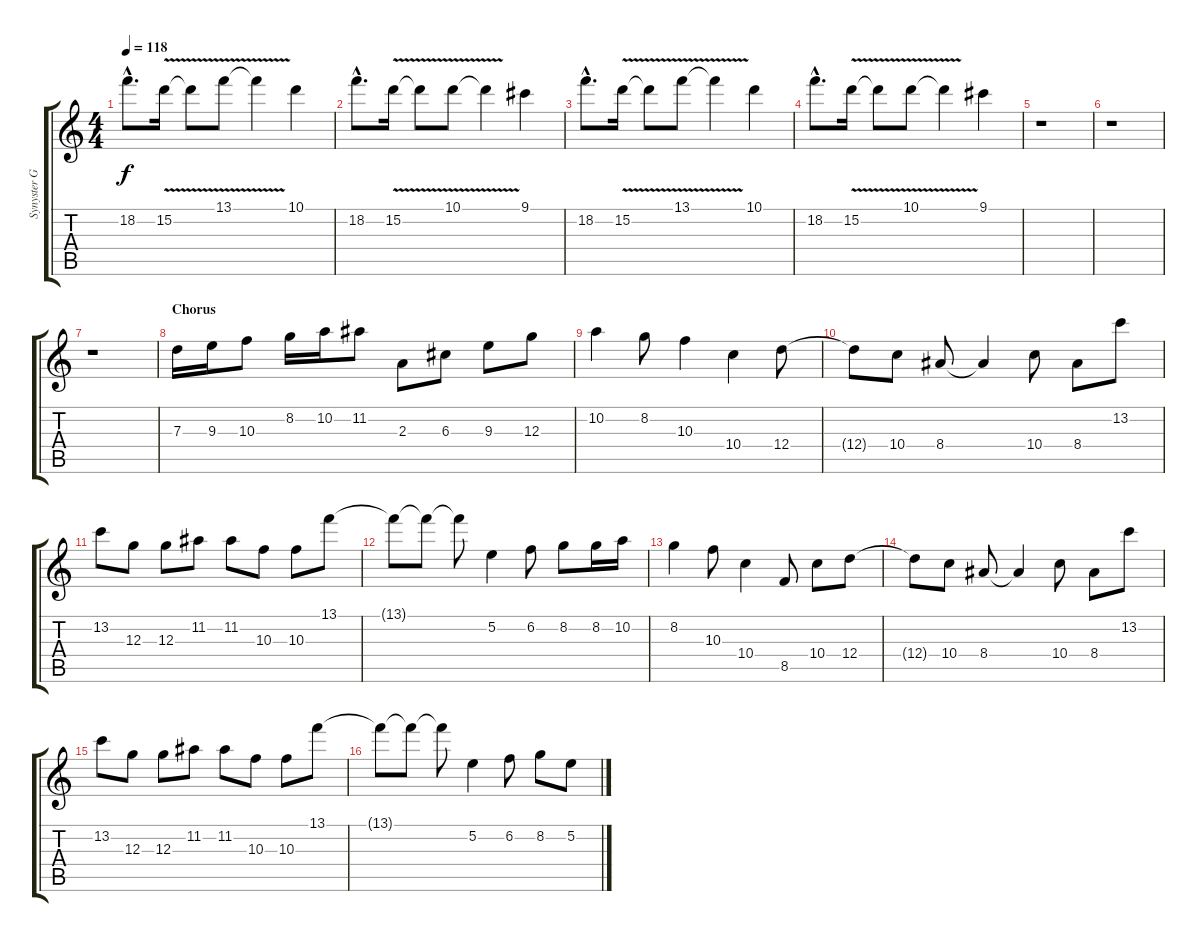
\track ("Synyster Gates" "Synyster G") {instrument distortionguitar}
\staff {score tabs}
\tuning (E4 B3 G3 D3 A2 D2) {hide}
\ts (4 4)
\tempo 118
\clef g2
\ks c
18.2{hac}.8{d dy f} 15.2{v}.16 15.2{t}.8 13.1{v}.8 13.1{t}.4 10.1.4 |
18.2{hac}.8{d} 15.2{v}.16 15.2{t}.8 10.1{v}.8 10.1{t}.4 9.1.4 |
18.2{hac}.8{d} 15.2{v}.16 15.2{t}.8 13.1{v}.8 13.1{t}.4 10.1.4 |
18.2{hac}.8{d} 15.2{v}.16 15.2{t}.8 10.1{v}.8 10.1{t}.4 9.1.4 |
r.1 |
r.1 |
r.1 |
\section ("" "Chorus")
7.3.16{volume 16} 9.3.16 10.3.8 8.2.16 10.2.16 11.2.8 2.3.8 6.3.8 9.3.8 12.3.8 |
10.2.4 8.2.8 10.3.4 10.4.4 12.4.8 |
12.4{t}.8 10.4.8 8.4.8 8.4{t}.4 10.4.8 8.4.8 13.2.8 |
13.2.8 12.3.8 12.3.8 11.2.8 11.2.8 10.3.8 10.3.8 13.1.8 |
13.1{t}.8 13.1{t}.8 13.1{t}.8 5.2.4 6.2.8 8.2.8 8.2.16 10.2.16 |
8.2.4 10.3.8 10.4.4 8.5.8 10.4.8 12.4.8 |
12.4{t}.8 10.4.8 8.4.8 8.4{t}.4 10.4.8 8.4.8 13.2.8 |
13.2.8 12.3.8 12.3.8 11.2.8 11.2.8 10.3.8 10.3.8 13.1.8 |
13.1{t}.8 13.1{t}.8 13.1{t}.8 5.2.4 6.2.8 8.2.8 5.2.8
